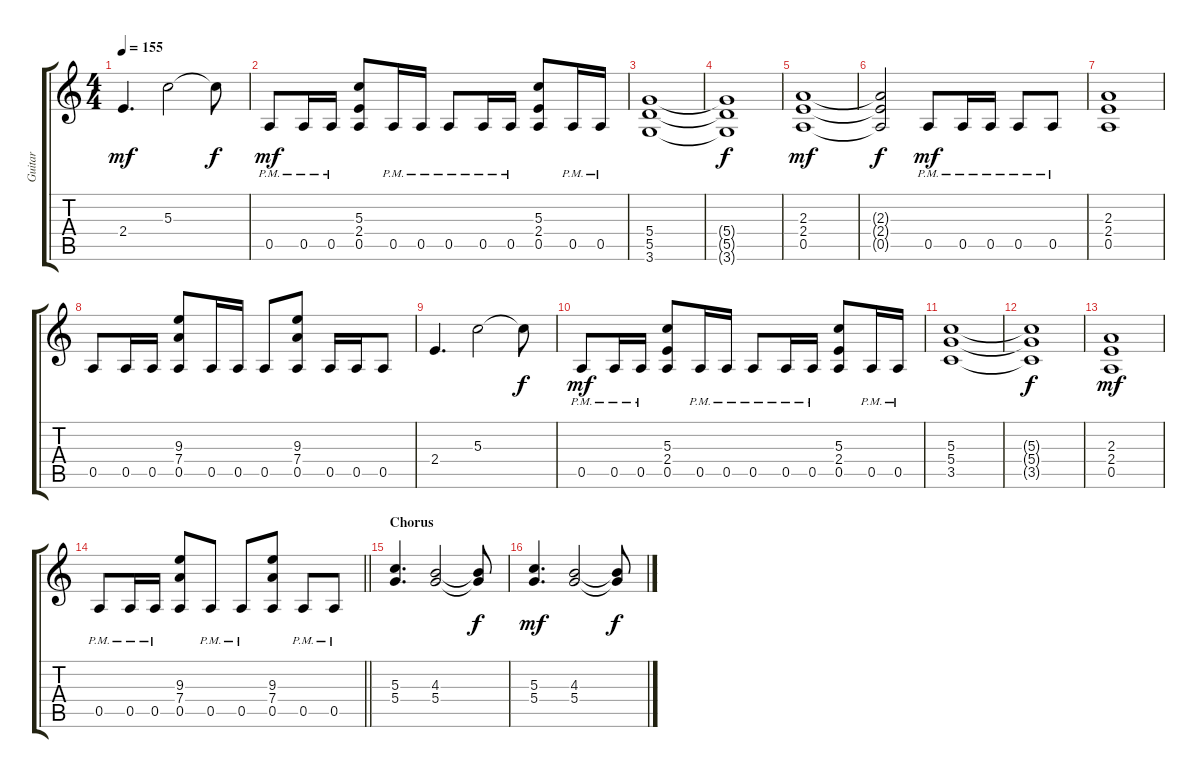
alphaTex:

\track ("Guitar" "Guitar") {instrument overdrivenguitar}
\staff {score tabs}
\tuning (E4 B3 G3 D3 A2 E2) {hide}
\ts (4 4)
\tempo 155
\clef g2
\ks c
2.4.4{d dy mf} 5.3.2 5.3{t}.8{dy f} |
0.5{pm}.8{dy mf} 0.5{pm}.16 0.5{pm}.16 (5.3 2.4 0.5).8 0.5{pm}.16 0.5{pm}.16 0.5{pm}.8 0.5{pm}.16 0.5{pm}.16 (5.3 2.4 0.5).8 0.5{pm}.16 0.5{pm}.16 |
(5.4 5.5 3.6).1 |
(5.4{t} 5.5{t} 3.6{t}).1{dy f} |
(2.3 2.4 0.5).1{dy mf} |
(2.3{t} 2.4{t} 0.5{t}).2{dy f} 0.5{pm}.8{dy mf} 0.5{pm}.16 0.5{pm}.16 0.5{pm}.8 0.5{pm}.8 |
(2.3 2.4 0.5).1 |
0.5.8 0.5.16 0.5.16 (9.3 7.4 0.5).8 0.5.16 0.5.16 0.5.8 (9.3 7.4 0.5).8 0.5.16 0.5.16 0.5.8 |
2.4.4{d} 5.3.2 5.3{t}.8{dy f} |
0.5{pm}.8{dy mf} 0.5{pm}.16 0.5{pm}.16 (5.3 2.4 0.5).8 0.5{pm}.16 0.5{pm}.16 0.5{pm}.8 0.5{pm}.16 0.5{pm}.16 (5.3 2.4 0.5).8 0.5{pm}.16 0.5{pm}.16 |
(5.3 5.4 3.5).1 |
(5.3{t} 5.4{t} 3.5{t}).1{dy f} |
(2.3 2.4 0.5).1{dy mf} |
\barLineRight lightlight
0.5{pm}.8 0.5{pm}.16 0.5{pm}.16 (9.3 7.4 0.5).8 0.5{pm}.8 0.5{pm}.8 (9.3 7.4 0.5).8 0.5{pm}.8 0.5{pm}.8 |
\section ("" "Chorus")
(5.3 5.4).4{d} (4.3 5.4).2 (4.3{t} 5.4{t}).8{dy f} |
(5.3 5.4).4{d dy mf} (4.3 5.4).2 (4.3{t} 5.4{t}).8{dy f}
